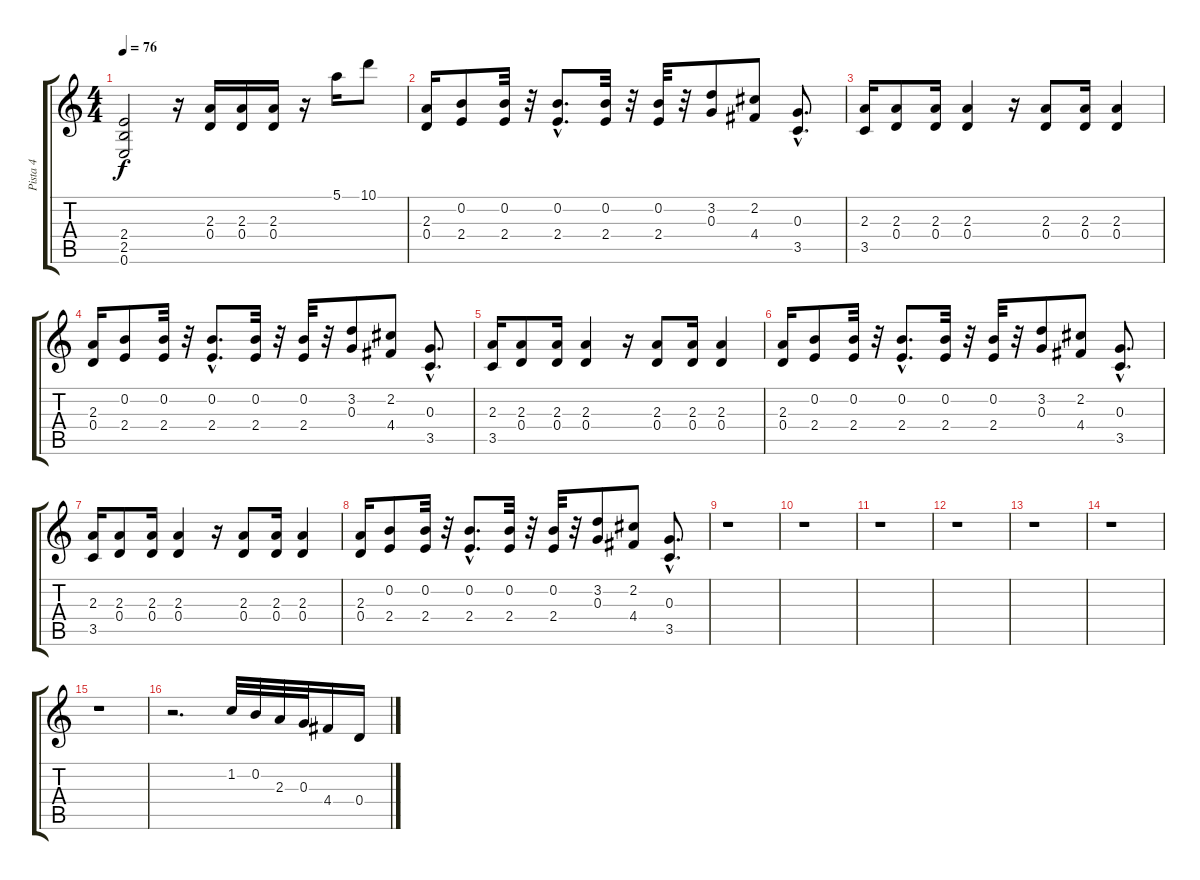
\track ("Pista 4" "Pista 4") {instrument distortionguitar}
\staff {score tabs}
\tuning (E4 B3 G3 D3 A2 E2) {hide}
\ts (4 4)
\tempo 76
\clef g2
\ks c
(2.4 2.5 0.6).2{dy f} r.16 (2.3 0.4).16 (2.3 0.4).16 (2.3 0.4).16 r.16 5.1.16 10.1.8 |
(2.3 0.4).16 (0.2 2.4).8 (0.2 2.4).32 r.32 (0.2{hac} 2.4{hac}).8{d} (0.2 2.4).32 r.32 (0.2 2.4).32 r.32 (3.2 0.3).8 (2.2 4.4).8 (0.3{hac} 3.5{hac}).8{d} |
(2.3 3.5).16 (2.3 0.4).8 (2.3 0.4).16 (2.3 0.4).4 r.16 (2.3 0.4).8 (2.3 0.4).16 (2.3 0.4).4 |
(2.3 0.4).16 (0.2 2.4).8 (0.2 2.4).32 r.32 (0.2{hac} 2.4{hac}).8{d} (0.2 2.4).32 r.32 (0.2 2.4).32 r.32 (3.2 0.3).8 (2.2 4.4).8 (0.3{hac} 3.5{hac}).8{d} |
(2.3 3.5).16 (2.3 0.4).8 (2.3 0.4).16 (2.3 0.4).4 r.16 (2.3 0.4).8 (2.3 0.4).16 (2.3 0.4).4 |
(2.3 0.4).16 (0.2 2.4).8 (0.2 2.4).32 r.32 (0.2{hac} 2.4{hac}).8{d} (0.2 2.4).32 r.32 (0.2 2.4).32 r.32 (3.2 0.3).8 (2.2 4.4).8 (0.3{hac} 3.5{hac}).8{d} |
(2.3 3.5).16 (2.3 0.4).8 (2.3 0.4).16 (2.3 0.4).4 r.16 (2.3 0.4).8 (2.3 0.4).16 (2.3 0.4).4 |
(2.3 0.4).16 (0.2 2.4).8 (0.2 2.4).32 r.32 (0.2{hac} 2.4{hac}).8{d} (0.2 2.4).32 r.32 (0.2 2.4).32 r.32 (3.2 0.3).8 (2.2 4.4).8 (0.3{hac} 3.5{hac}).8{d} |
r.1 |
r.1 |
r.1 |
r.1 |
r.1 |
r.1 |
r.1 |
r.2{d} 1.2.32 0.2.32 2.3.32 0.3.32 4.4.16 0.4.16
